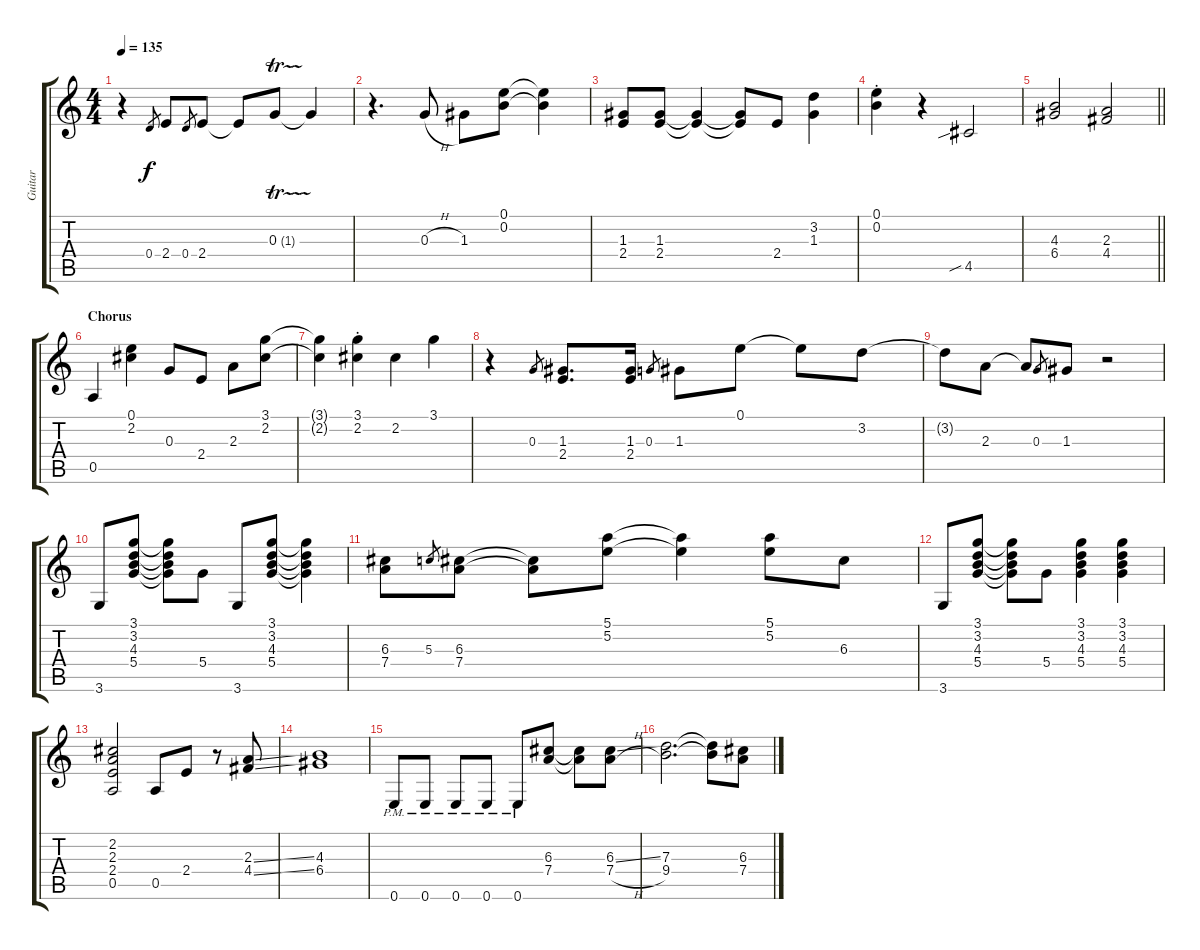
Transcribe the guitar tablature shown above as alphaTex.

\track ("Guitar" "Guitar") {instrument acousticguitarsteel}
\staff {score tabs}
\tuning (E4 B3 G3 D3 A2 E2) {hide}
\ts (4 4)
\tempo 135
\clef g2
\ks c
r.4{dy f} 0.4.8{gr} 2.4.8 0.4.8{gr} 2.4.8 2.4{t}.8 0.3{tr (1 32)}.8 0.3{t}.4 |
r.4{d} 0.3{h}.8 1.3.8 (0.1 0.2).8 (0.1{t} 0.2{t}).4 |
(1.3 2.4).8 (1.3 2.4).8 (1.3{t} 2.4{t}).4 (1.3{t} 2.4{t}).8 2.4.8 (3.2 1.3).4 |
(0.1{st} 0.2{st}).4 r.4 4.5{sib}.2 |
\barLineRight lightlight
(4.3 6.4).2 (2.3 4.4).2 |
\section ("" "Chorus")
0.5.4 (0.1 2.2).4 0.3.8 2.4.8 2.3.8 (3.1 2.2).8 |
(3.1{t} 2.2{t}).4 (3.1{st} 2.2{st}).4 2.2.4 3.1.4 |
r.4 0.3.8{gr} (1.3 2.4).8{d} (1.3 2.4).16 0.3.8{gr} 1.3.8 0.1.8 0.1{t}.8 3.2.8 |
3.2{t}.8 2.3.8 2.3{t}.8 0.3.8{gr} 1.3.8 r.2 |
3.6.8 (3.1 3.2 4.3 5.4).8 (3.1{t} 3.2{t} 4.3{t} 5.4{t}).8 5.4.8 3.6.8 (3.1 3.2 4.3 5.4).8 (3.1{t} 3.2{t} 4.3{t} 5.4{t}).4 |
(6.3 7.4).8 5.3.8{gr} (6.3 7.4).8 (6.3{t} 7.4{t}).8 (5.1 5.2).8 (5.1{t} 5.2{t}).4 (5.1 5.2).8 6.3.8 |
3.6.8 (3.1 3.2 4.3 5.4).8 (3.1{t} 3.2{t} 4.3{t} 5.4{t}).8 5.4.8 (3.1 3.2 4.3 5.4).4 (3.1 3.2 4.3 5.4).4 |
(2.2 2.3 2.4 0.5).2 0.5.8 2.4.8 r.8 (2.3{ss} 4.4{ss}).8 |
(4.3 6.4).1 |
0.6{pm}.8 0.6{pm}.8 0.6{pm}.8 0.6{pm}.8 0.6{pm}.8 (6.3 7.4).8 (6.3{t} 7.4{t}).8 (6.3{ss} 7.4{h}).8 |
(7.3 9.4).2{d} (7.3{t} 9.4{t}).8 (6.3 7.4).8
